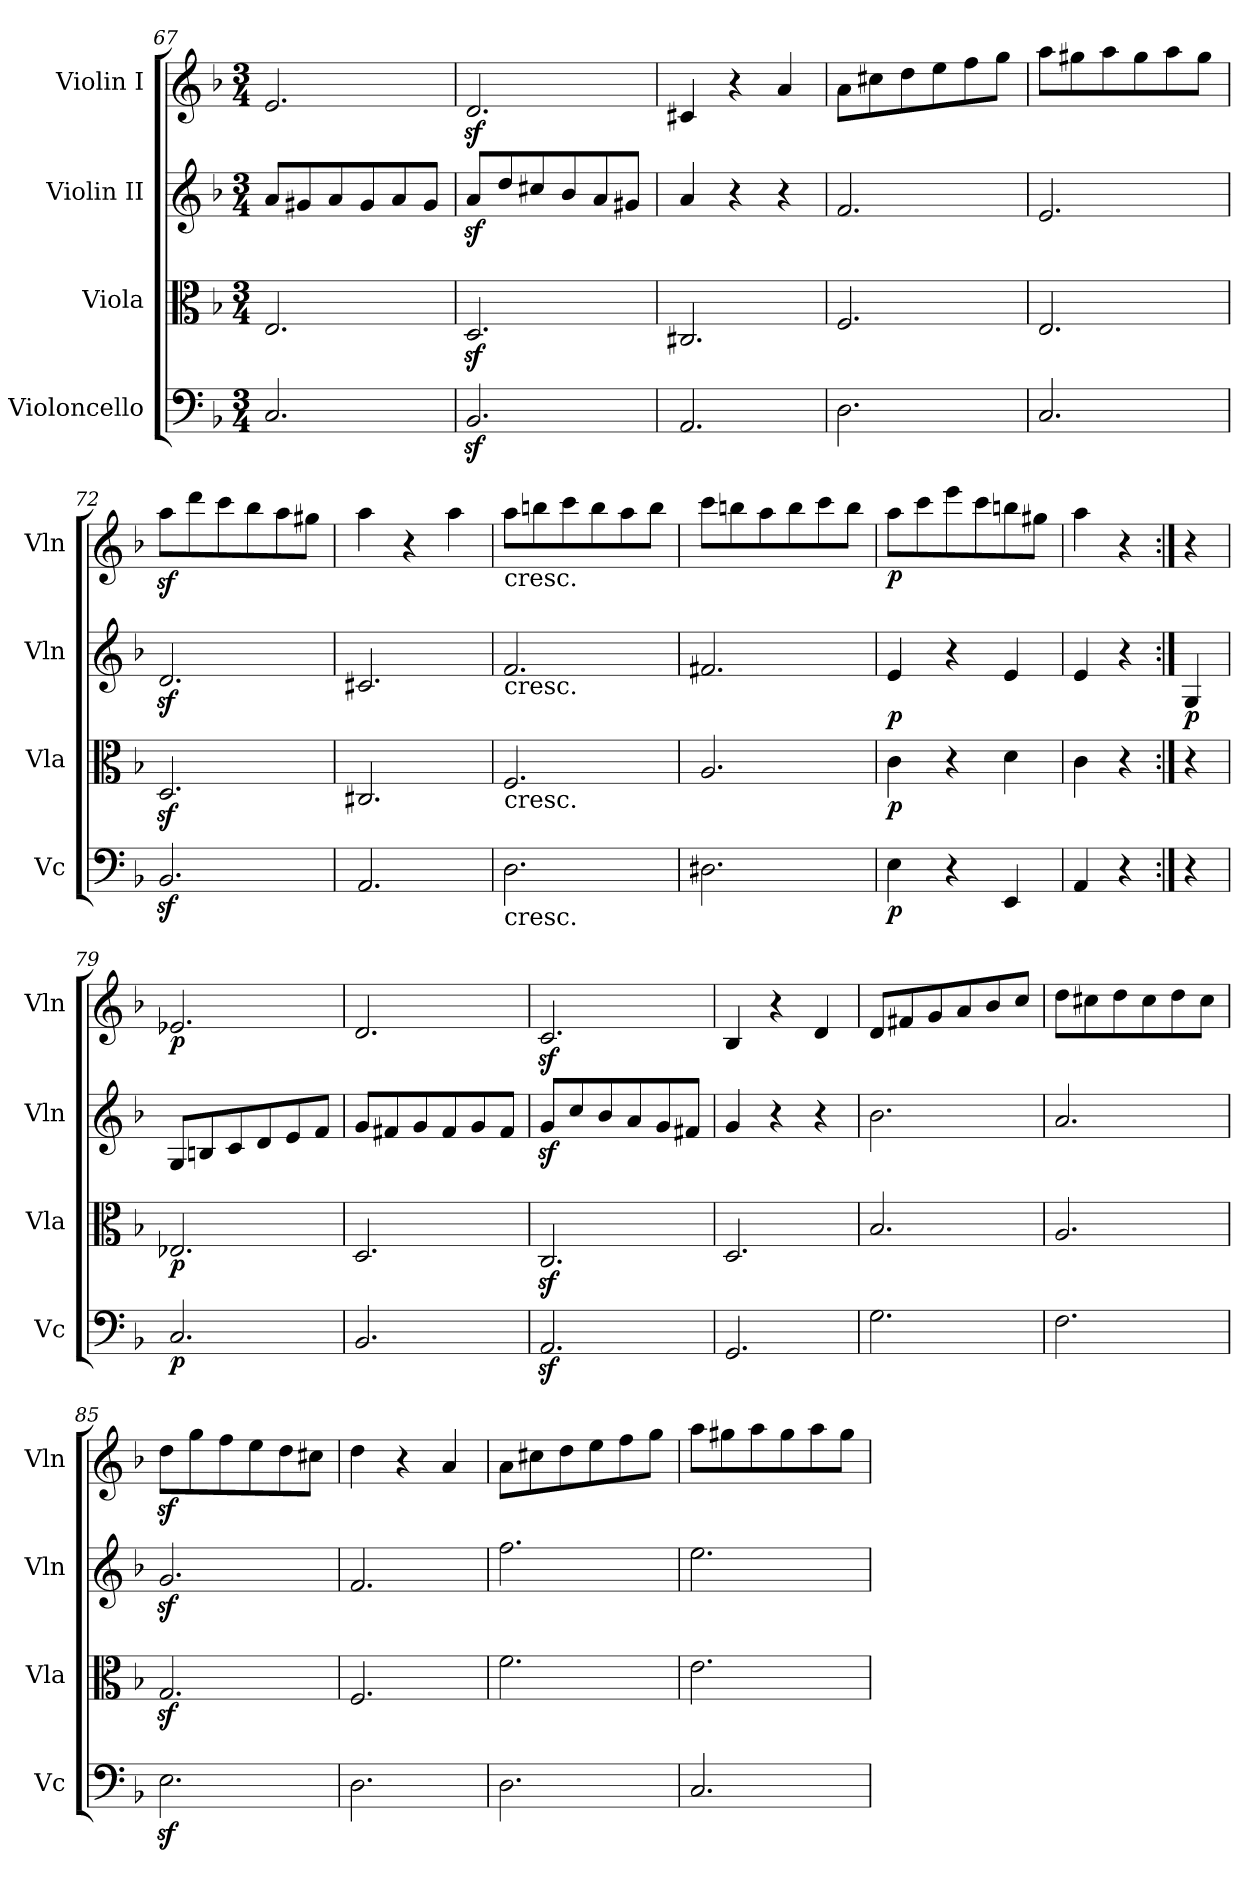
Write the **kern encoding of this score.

**kern	**dynam	**kern	**dynam	**kern	**dynam	**kern	**dynam
*part4	*part4	*part3	*part3	*part2	*part2	*part1	*part1
*staff4	*staff4	*staff3	*staff3	*staff2	*staff2	*staff1	*staff1
*I"Violoncello	*	*I"Viola	*	*I"Violin II	*	*I"Violin I	*
*I'Vc	*	*I'Vla	*	*I'Vln	*	*I'Vln	*
*clefF4	*	*clefC3	*	*clefG2	*	*clefG2	*
*k[b-]	*	*k[b-]	*	*k[b-]	*	*k[b-]	*
*M3/4	*	*M3/4	*	*M3/4	*	*M3/4	*
=67	=67	=67	=67	=67	=67	=67	=67
2.C/	.	2.E/	.	8a/L	.	2.e/	.
.	.	.	.	8g#X/	.	.	.
.	.	.	.	8a/	.	.	.
.	.	.	.	8g#/	.	.	.
.	.	.	.	8a/	.	.	.
.	.	.	.	8g#/J	.	.	.
=68	=68	=68	=68	=68	=68	=68	=68
2.BB-z</	.	2.Dz</	.	8az</L	.	2.dz</	.
.	.	.	.	8dd/	.	.	.
.	.	.	.	8cc#X/	.	.	.
.	.	.	.	8b-/	.	.	.
.	.	.	.	8a/	.	.	.
.	.	.	.	8g#X/J	.	.	.
!!LO:PB:g=z
=69	=69	=69	=69	=69	=69	=69	=69
2.AA/	.	2.C#X/	.	4a/	.	4c#X/	.
.	.	.	.	4r	.	4r	.
.	.	.	.	4r	.	4a/	.
=70	=70	=70	=70	=70	=70	=70	=70
2.D\	.	2.F/	.	2.f/	.	8a\L	.
.	.	.	.	.	.	8cc#X\	.
.	.	.	.	.	.	8dd\	.
.	.	.	.	.	.	8ee\	.
.	.	.	.	.	.	8ff\	.
.	.	.	.	.	.	8gg\J	.
=71	=71	=71	=71	=71	=71	=71	=71
2.C/	.	2.E/	.	2.e/	.	8aa\L	.
.	.	.	.	.	.	8gg#X\	.
.	.	.	.	.	.	8aa\	.
.	.	.	.	.	.	8gg#\	.
.	.	.	.	.	.	8aa\	.
.	.	.	.	.	.	8gg#\J	.
=72	=72	=72	=72	=72	=72	=72	=72
2.BB-z</	.	2.Dz</	.	2.dz</	.	8aaz<\L	.
.	.	.	.	.	.	8ddd\	.
.	.	.	.	.	.	8ccc\	.
.	.	.	.	.	.	8bb-\	.
.	.	.	.	.	.	8aa\	.
.	.	.	.	.	.	8gg#X\J	.
=73	=73	=73	=73	=73	=73	=73	=73
2.AA/	.	2.C#X/	.	2.c#X/	.	4aa\	.
.	.	.	.	.	.	4r	.
.	.	.	.	.	.	4aa\	.
!!LO:PB:g=z
=74	=74	=74	=74	=74	=74	=74	=74
!	!	!	!	!	!	!LO:TX:b:t=cresc.	!
!	!	!	!	!LO:TX:b:t=cresc.	!	!	!
!	!	!LO:TX:b:t=cresc.	!	!	!	!	!
!LO:TX:b:t=cresc.	!	!	!	!	!	!	!
2.D\	.	2.F/	.	2.f/	.	8aa\L	.
.	.	.	.	.	.	8bbn\	.
.	.	.	.	.	.	8ccc\	.
.	.	.	.	.	.	8bb\	.
.	.	.	.	.	.	8aa\	.
.	.	.	.	.	.	8bb\J	.
=75	=75	=75	=75	=75	=75	=75	=75
2.D#X\	.	2.A/	.	2.f#X/	.	8ccc\L	.
.	.	.	.	.	.	8bbn\	.
.	.	.	.	.	.	8aa\	.
.	.	.	.	.	.	8bb\	.
.	.	.	.	.	.	8ccc\	.
.	.	.	.	.	.	8bb\J	.
=76	=76	=76	=76	=76	=76	=76	=76
!	!LO:DY:b	!	!LO:DY:b	!	!LO:DY:b	!	!LO:DY:b
4E\	p	4c\	p	4e/	p	8aa\L	p
.	.	.	.	.	.	8ccc\	.
4r	.	4r	.	4r	.	8eee\	.
.	.	.	.	.	.	8ccc\	.
4EE/	.	4d\	.	4e/	.	8bbn\	.
.	.	.	.	.	.	8gg#X\J	.
=77	=77	=77	=77	=77	=77	=77	=77
4AA/	.	4c\	.	4e/	.	4aa\	.
4r	.	4r	.	4r	.	4r	.
=78:|!	=78:|!	=78:|!	=78:|!	=78:|!	=78:|!	=78:|!	=78:|!
!	!	!	!	!	!LO:DY:b	!	!
4r	.	4r	.	4G/	p	4r	.
!!LO:LB:g=z
=79	=79	=79	=79	=79	=79	=79	=79
!	!LO:DY:b	!	!LO:DY:b	!	!	!	!LO:DY:b
2.C/	p	2.E-X/	p	8G/L	.	2.e-X/	p
.	.	.	.	8Bn/	.	.	.
.	.	.	.	8c/	.	.	.
.	.	.	.	8d/	.	.	.
.	.	.	.	8e/	.	.	.
.	.	.	.	8f/J	.	.	.
=80	=80	=80	=80	=80	=80	=80	=80
2.BB-/	.	2.D/	.	8g/L	.	2.d/	.
.	.	.	.	8f#X/	.	.	.
.	.	.	.	8g/	.	.	.
.	.	.	.	8f#/	.	.	.
.	.	.	.	8g/	.	.	.
.	.	.	.	8f#/J	.	.	.
=81	=81	=81	=81	=81	=81	=81	=81
2.AAz</	.	2.Cz</	.	8gz</L	.	2.cz</	.
.	.	.	.	8cc/	.	.	.
.	.	.	.	8b-/	.	.	.
.	.	.	.	8a/	.	.	.
.	.	.	.	8g/	.	.	.
.	.	.	.	8f#X/J	.	.	.
=82	=82	=82	=82	=82	=82	=82	=82
2.GG/	.	2.D/	.	4g/	.	4B-/	.
.	.	.	.	4r	.	4r	.
.	.	.	.	4r	.	4d/	.
=83	=83	=83	=83	=83	=83	=83	=83
2.G\	.	2.B-/	.	2.b-\	.	8d/L	.
.	.	.	.	.	.	8f#X/	.
.	.	.	.	.	.	8g/	.
.	.	.	.	.	.	8a/	.
.	.	.	.	.	.	8b-/	.
.	.	.	.	.	.	8cc/J	.
!!LO:PB:g=z
=84	=84	=84	=84	=84	=84	=84	=84
2.F\	.	2.A/	.	2.a/	.	8dd\L	.
.	.	.	.	.	.	8cc#X\	.
.	.	.	.	.	.	8dd\	.
.	.	.	.	.	.	8cc#\	.
.	.	.	.	.	.	8dd\	.
.	.	.	.	.	.	8cc#\J	.
=85	=85	=85	=85	=85	=85	=85	=85
2.Ez<\	.	2.Gz</	.	2.gz</	.	8ddz<\L	.
.	.	.	.	.	.	8gg\	.
.	.	.	.	.	.	8ff\	.
.	.	.	.	.	.	8ee\	.
.	.	.	.	.	.	8dd\	.
.	.	.	.	.	.	8cc#X\J	.
=86	=86	=86	=86	=86	=86	=86	=86
2.D\	.	2.F/	.	2.f/	.	4dd\	.
.	.	.	.	.	.	4r	.
.	.	.	.	.	.	4a/	.
=87	=87	=87	=87	=87	=87	=87	=87
2.D\	.	2.f\	.	2.ff\	.	8a\L	.
.	.	.	.	.	.	8cc#X\	.
.	.	.	.	.	.	8dd\	.
.	.	.	.	.	.	8ee\	.
.	.	.	.	.	.	8ff\	.
.	.	.	.	.	.	8gg\J	.
=88	=88	=88	=88	=88	=88	=88	=88
2.C/	.	2.e\	.	2.ee\	.	8aa\L	.
.	.	.	.	.	.	8gg#X\	.
.	.	.	.	.	.	8aa\	.
.	.	.	.	.	.	8gg#\	.
.	.	.	.	.	.	8aa\	.
.	.	.	.	.	.	8gg#\J	.
=	=	=	=	=	=	=	=
*-	*-	*-	*-	*-	*-	*-	*-
